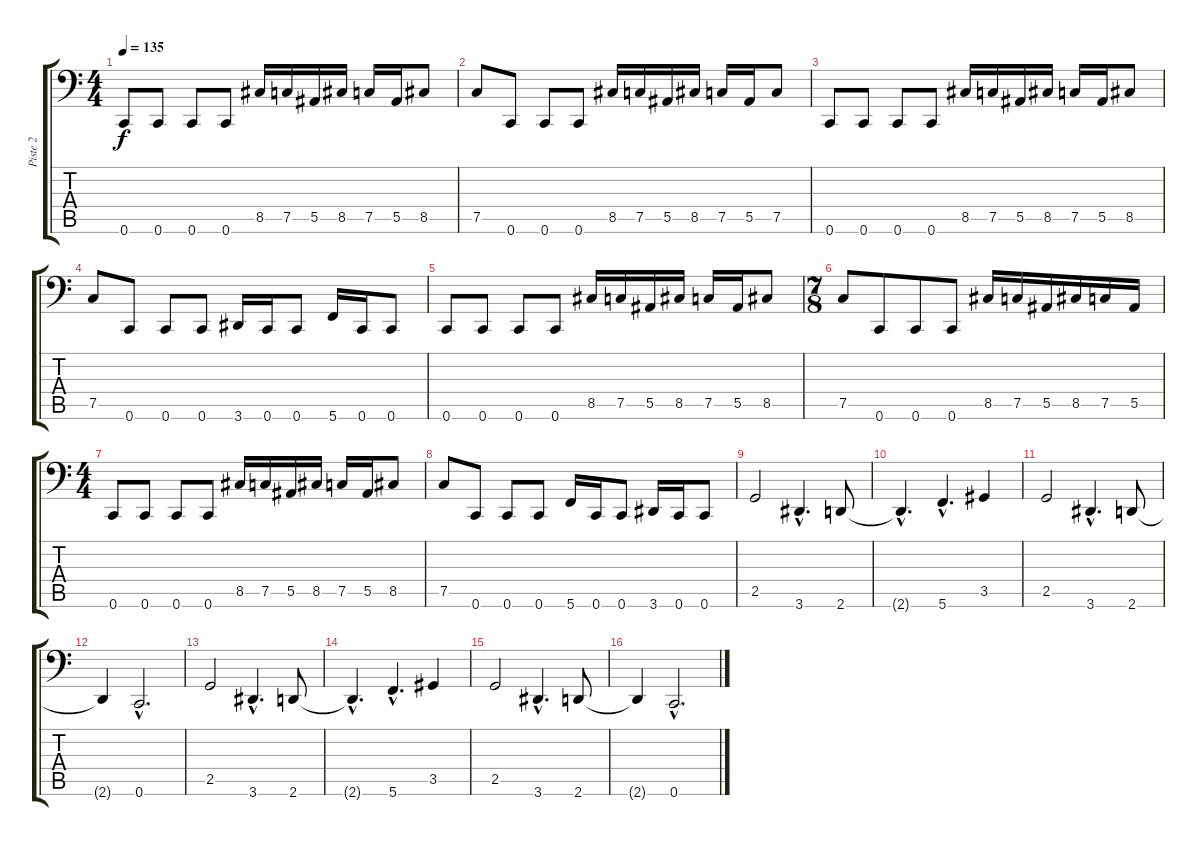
\track ("Piste 2" "Piste 2") {instrument electricbasspick}
\staff {score tabs}
\tuning (C3 G2 Eb2 Bb1 F1 C1) {hide}
\ts (4 4)
\tempo 135
\clef f4
\ks c
0.6.8{dy f} 0.6.8 0.6.8 0.6.8 8.5.16 7.5.16 5.5.16 8.5.16 7.5.16 5.5.16 8.5.8 |
7.5.8 0.6.8 0.6.8 0.6.8 8.5.16 7.5.16 5.5.16 8.5.16 7.5.16 5.5.16 7.5.8 |
0.6.8 0.6.8 0.6.8 0.6.8 8.5.16 7.5.16 5.5.16 8.5.16 7.5.16 5.5.16 8.5.8 |
7.5.8 0.6.8 0.6.8 0.6.8 3.6.16 0.6.16 0.6.8 5.6.16 0.6.16 0.6.8 |
0.6.8 0.6.8 0.6.8 0.6.8 8.5.16 7.5.16 5.5.16 8.5.16 7.5.16 5.5.16 8.5.8 |
\ts (7 8)
7.5.8 0.6.8 0.6.8 0.6.8 8.5.16 7.5.16 5.5.16 8.5.16 7.5.16 5.5.16 |
\ts (4 4)
0.6.8 0.6.8 0.6.8 0.6.8 8.5.16 7.5.16 5.5.16 8.5.16 7.5.16 5.5.16 8.5.8 |
7.5.8 0.6.8 0.6.8 0.6.8 5.6.16 0.6.16 0.6.8 3.6.16 0.6.16 0.6.8 |
2.5.2 3.6{hac}.4{d} 2.6.8 |
2.6{hac t}.4{d} 5.6{hac}.4{d} 3.5.4 |
2.5.2 3.6{hac}.4{d} 2.6.8 |
2.6{t}.4 0.6{hac}.2{d} |
2.5.2 3.6{hac}.4{d} 2.6.8 |
2.6{hac t}.4{d} 5.6{hac}.4{d} 3.5.4 |
2.5.2 3.6{hac}.4{d} 2.6.8 |
2.6{t}.4 0.6{hac}.2{d}
